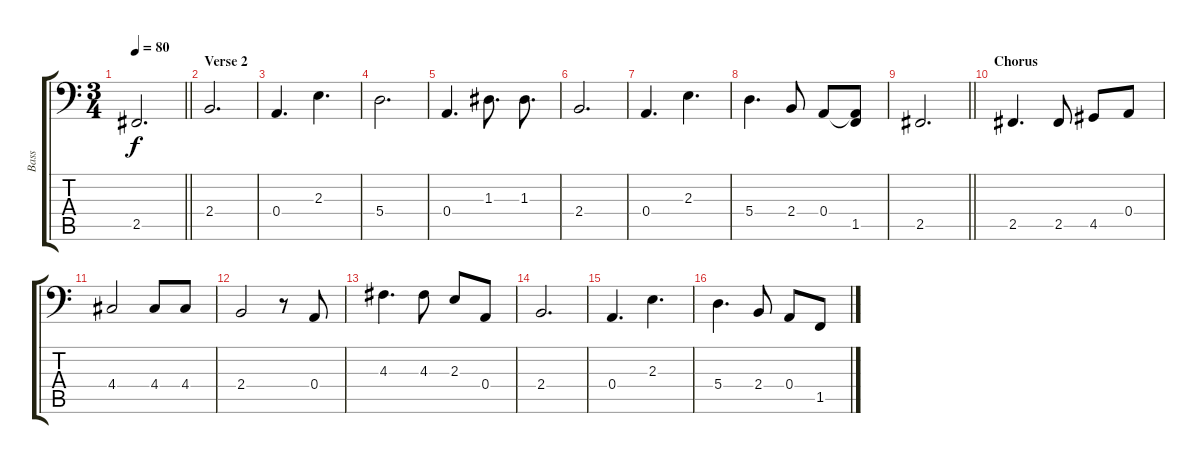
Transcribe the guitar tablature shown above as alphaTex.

\track ("Bass" "Bass") {instrument acousticbass}
\staff {score tabs}
\tuning (C3 G2 D2 A1 E1 B0) {hide}
\ts (3 4)
\tempo 80
\clef f4
\barLineRight lightlight
\ks c
2.5.2{d dy f} |
\section ("" "Verse 2")
2.4.2{d} |
0.4.4{d} 2.3.4{d} |
5.4.2{d} |
0.4.4{d} 1.3.8{d} 1.3.8{d} |
2.4.2{d} |
0.4.4{d} 2.3.4{d} |
5.4.4{d} 2.4.8 0.4.8 (0.4{t} 1.5).8 |
\barLineRight lightlight
2.5.2{d} |
\section ("" "Chorus")
2.5.4{d} 2.5.8 4.5.8 0.4.8 |
4.4.2 4.4.8 4.4.8 |
2.4.2 r.8 0.4.8 |
4.3.4{d} 4.3.8 2.3.8 0.4.8 |
2.4.2{d} |
0.4.4{d} 2.3.4{d} |
5.4.4{d} 2.4.8 0.4.8 1.5.8
